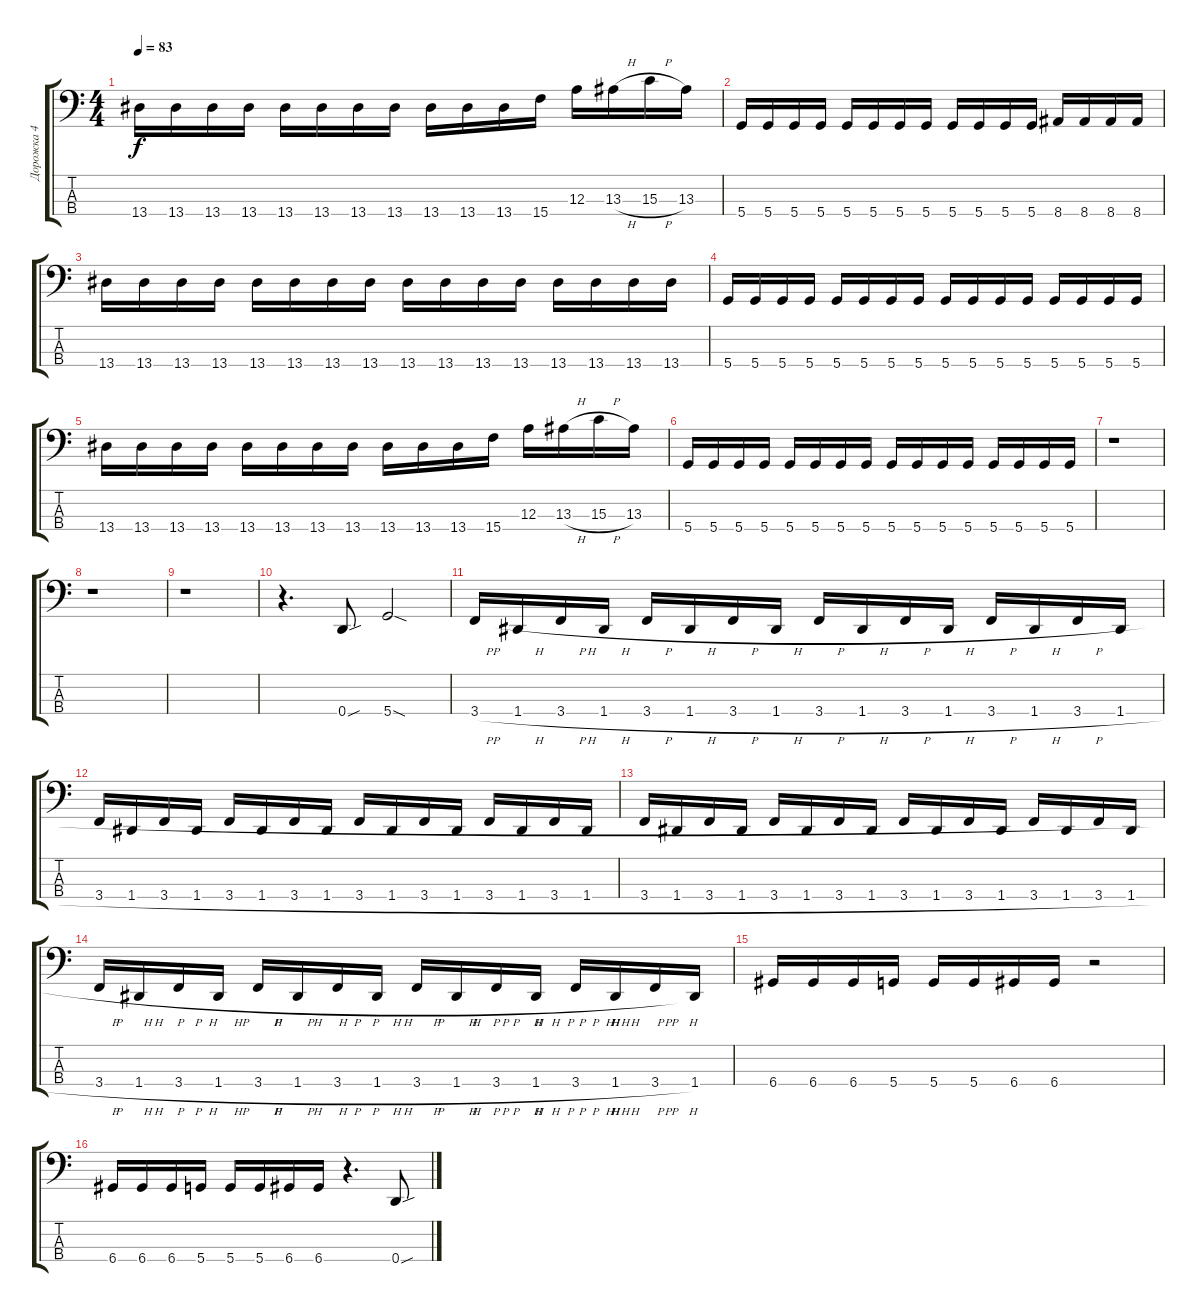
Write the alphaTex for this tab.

\track ("Дорожка 4" "Дорожка 4") {instrument electricbassfinger}
\staff {score tabs}
\tuning (G2 D2 A1 D1) {hide}
\ts (4 4)
\tempo 83
\clef f4
\ks c
13.4.16{dy f} 13.4.16 13.4.16 13.4.16 13.4.16 13.4.16 13.4.16 13.4.16 13.4.16 13.4.16 13.4.16 15.4.16 12.3.16 13.3{h}.16 15.3{h}.16 13.3.16 |
5.4.16 5.4.16 5.4.16 5.4.16 5.4.16 5.4.16 5.4.16 5.4.16 5.4.16 5.4.16 5.4.16 5.4.16 8.4.16 8.4.16 8.4.16 8.4.16 |
13.4.16 13.4.16 13.4.16 13.4.16 13.4.16 13.4.16 13.4.16 13.4.16 13.4.16 13.4.16 13.4.16 13.4.16 13.4.16 13.4.16 13.4.16 13.4.16 |
5.4.16 5.4.16 5.4.16 5.4.16 5.4.16 5.4.16 5.4.16 5.4.16 5.4.16 5.4.16 5.4.16 5.4.16 5.4.16 5.4.16 5.4.16 5.4.16 |
13.4.16 13.4.16 13.4.16 13.4.16 13.4.16 13.4.16 13.4.16 13.4.16 13.4.16 13.4.16 13.4.16 15.4.16 12.3.16 13.3{h}.16 15.3{h}.16 13.3.16 |
5.4.16 5.4.16 5.4.16 5.4.16 5.4.16 5.4.16 5.4.16 5.4.16 5.4.16 5.4.16 5.4.16 5.4.16 5.4.16 5.4.16 5.4.16 5.4.16 |
r.1 |
r.1 |
r.1 |
r.4{d} 0.4{sou}.8 5.4{sod}.2 |
3.4{h}.16 1.4{h}.16 3.4{h}.16 1.4{h}.16 3.4{h}.16 1.4{h}.16 3.4{h}.16 1.4{h}.16 3.4{h}.16 1.4{h}.16 3.4{h}.16 1.4{h}.16 3.4{h}.16 1.4{h}.16 3.4{h}.16 1.4{h}.16 |
3.4{h}.16 1.4{h}.16 3.4{h}.16 1.4{h}.16 3.4{h}.16 1.4{h}.16 3.4{h}.16 1.4{h}.16 3.4{h}.16 1.4{h}.16 3.4{h}.16 1.4{h}.16 3.4{h}.16 1.4{h}.16 3.4{h}.16 1.4{h}.16 |
3.4{h}.16 1.4{h}.16 3.4{h}.16 1.4{h}.16 3.4{h}.16 1.4{h}.16 3.4{h}.16 1.4{h}.16 3.4{h}.16 1.4{h}.16 3.4{h}.16 1.4{h}.16 3.4{h}.16 1.4{h}.16 3.4{h}.16 1.4{h}.16 |
3.4{h}.16 1.4{h}.16 3.4{h}.16 1.4{h}.16 3.4{h}.16 1.4{h}.16 3.4{h}.16 1.4{h}.16 3.4{h}.16 1.4{h}.16 3.4{h}.16 1.4{h}.16 3.4{h}.16 1.4{h}.16 3.4{h}.16 1.4.16 |
6.4.16 6.4.16 6.4.16 5.4.16 5.4.16 5.4.16 6.4.16 6.4.16 r.2 |
6.4.16 6.4.16 6.4.16 5.4.16 5.4.16 5.4.16 6.4.16 6.4.16 r.4{d} 0.4{sou}.8
